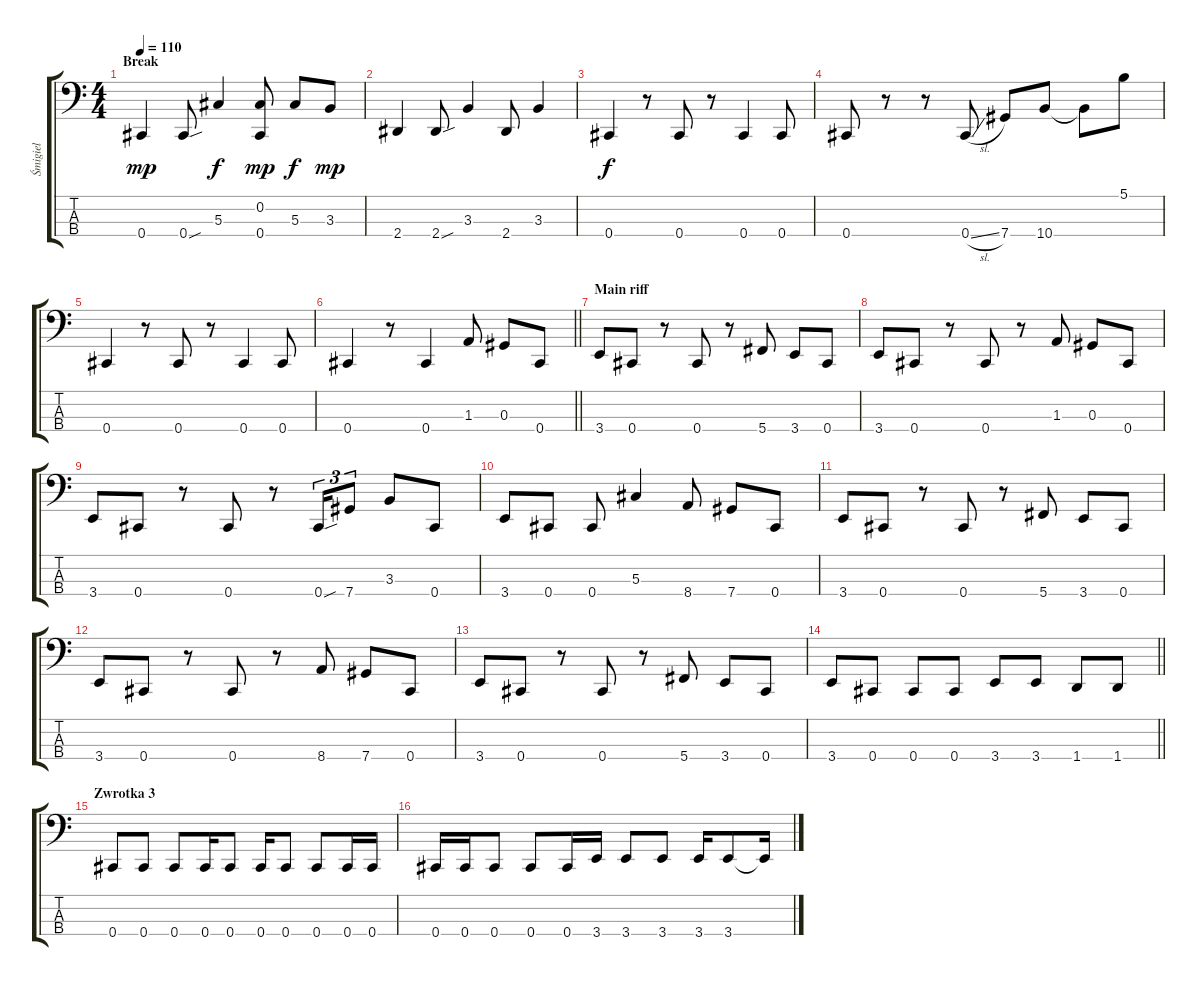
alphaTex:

\track ("Śmigiel" "Śmigiel") {instrument electricbassfinger}
\staff {score tabs}
\tuning (Gb2 Db2 Ab1 Db1) {hide}
\ts (4 4)
\section ("" "Break")
\tempo 110
\clef f4
\ks c
0.4.4{dy mp} 0.4{sou}.8 5.3.4{dy f} (0.2 0.4).8{dy mp} 5.3.8{dy f} 3.3.8{dy mp} |
2.4.4 2.4{sou}.8 3.3.4 2.4.8 3.3.4 |
0.4.4{dy f} r.8 0.4.8 r.8 0.4.4 0.4.8 |
0.4.8 r.8 r.8 0.4{sl}.8 7.4.8 10.4.8 10.4{t}.8 5.1.8 |
0.4.4 r.8 0.4.8 r.8 0.4.4 0.4.8 |
\barLineRight lightlight
0.4.4 r.8 0.4.4 1.3.8 0.3.8 0.4.8 |
\section ("" "Main riff")
3.4.8 0.4.8 r.8 0.4.8 r.8 5.4.8 3.4.8 0.4.8 |
3.4.8 0.4.8 r.8 0.4.8 r.8 1.3.8 0.3.8 0.4.8 |
3.4.8 0.4.8 r.8 0.4.8 r.8 0.4{sou}.16{tu (3 2)} 7.4.8{tu (3 2)} 3.3.8 0.4.8 |
3.4.8 0.4.8 0.4.8 5.3.4 8.4.8 7.4.8 0.4.8 |
3.4.8 0.4.8 r.8 0.4.8 r.8 5.4.8 3.4.8 0.4.8 |
3.4.8 0.4.8 r.8 0.4.8 r.8 8.4.8 7.4.8 0.4.8 |
3.4.8 0.4.8 r.8 0.4.8 r.8 5.4.8 3.4.8 0.4.8 |
\barLineRight lightlight
3.4.8 0.4.8 0.4.8 0.4.8 3.4.8 3.4.8 1.4.8 1.4.8 |
\section ("" "Zwrotka 3")
0.4.8 0.4.8 0.4.8 0.4.16 0.4.8 0.4.16 0.4.8 0.4.8 0.4.16 0.4.16 |
0.4.16 0.4.16 0.4.8 0.4.8 0.4.16 3.4.16 3.4.8 3.4.8 3.4.16 3.4.8 3.4{t}.16
